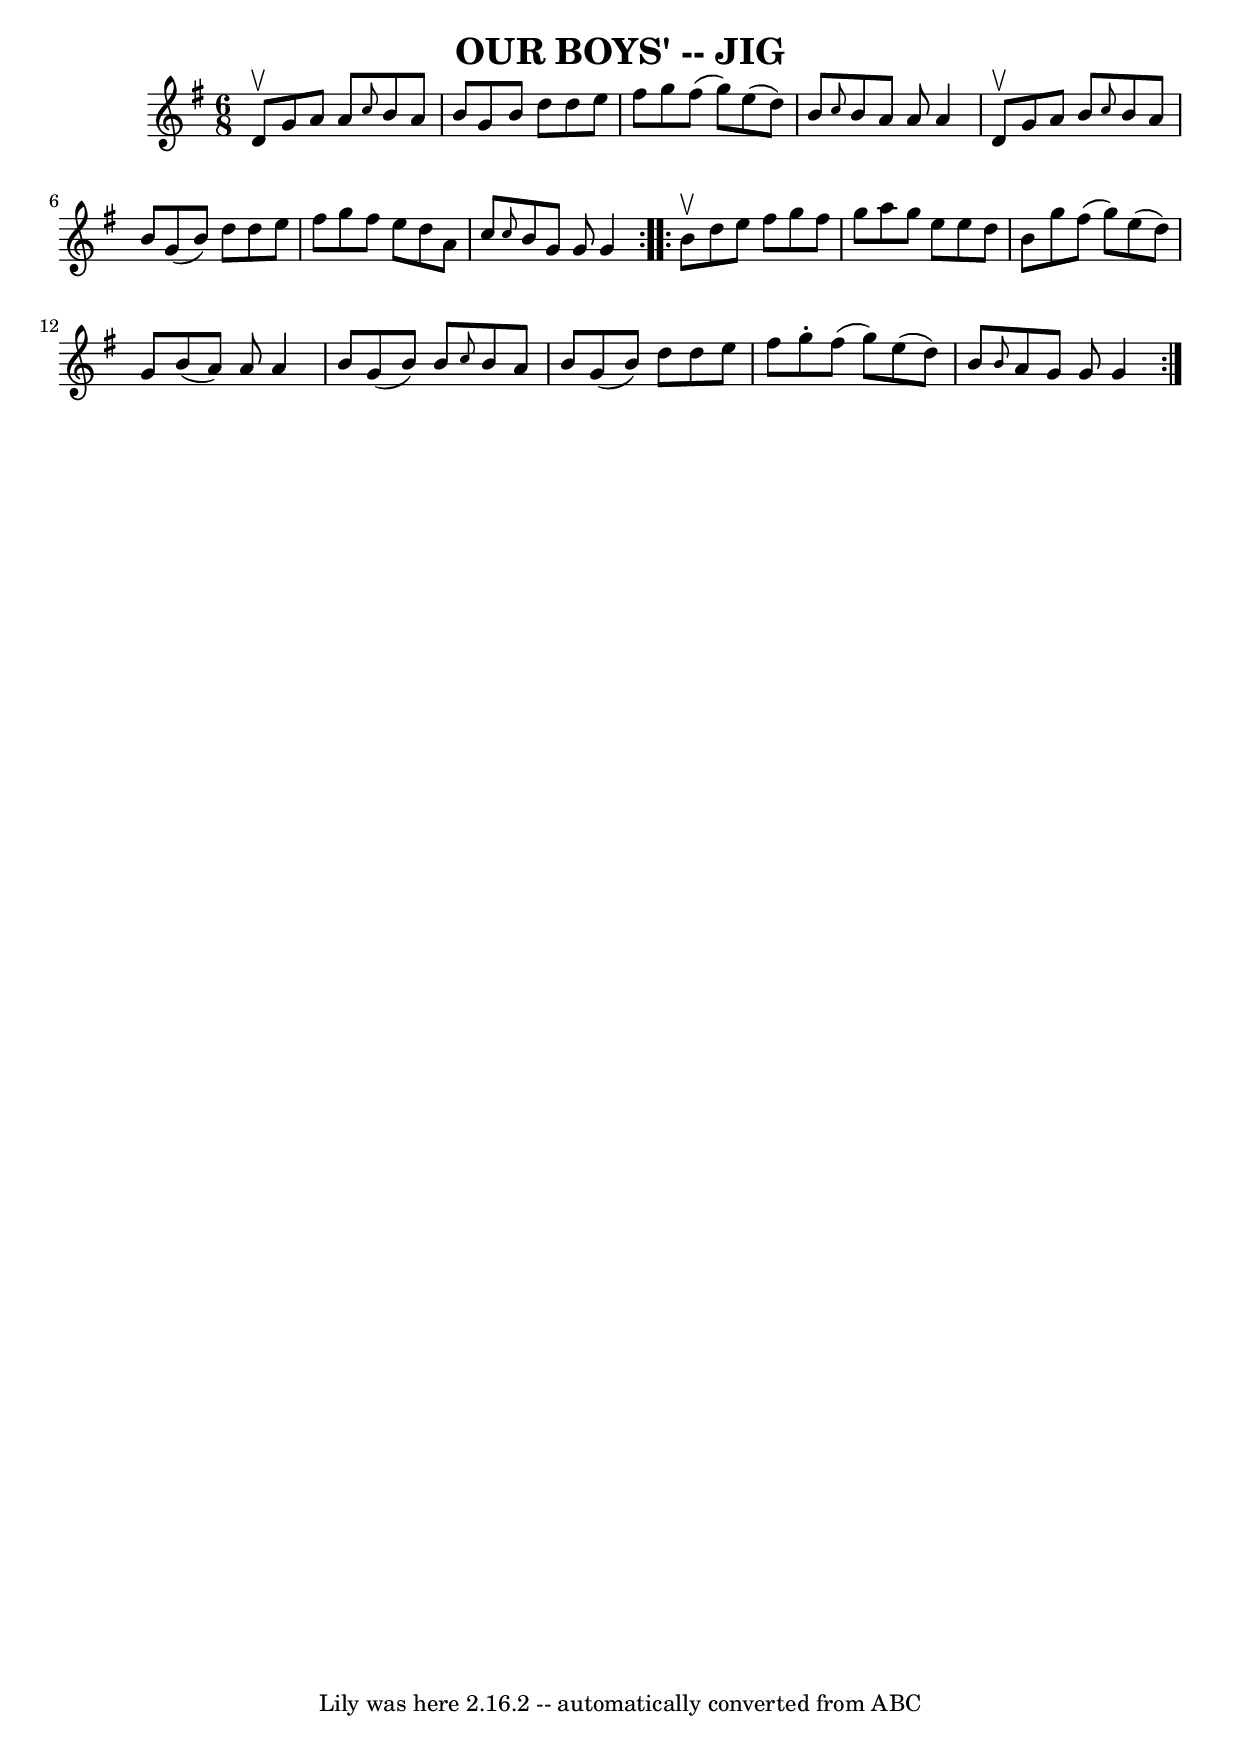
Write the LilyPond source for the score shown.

\version "2.16.2"
\include "Mammoth.ily"
\header {
  %% book = "Ryan's Mammoth Collection of Fiddle Tunes"
 crossRefNumber = "1"
 footnotes = ""
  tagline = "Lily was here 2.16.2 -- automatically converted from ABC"
  title = "OUR BOYS' -- JIG"

}
voicedefault =  {



  \repeat volta 2 {

    \time 6/8 
    \key g \major d'8^\upbow        |
 g'8 a'8 a'8  
    \grace { c''8   	   } b'8 a'8 b'8     |
 g'8 b'8 d''8 d''8 e''8 fs''8     |
 g''8 fs''8 (g''8) e''8 ( d''8) b'8     |
    \grace { c''8  
	   } b'8 a'8 a'8 a'4 d'8^\upbow   |  |
 g'8 a'8 b'8  \grace { c''8  
			} b'8 a'8 b'8     |
 g'8 (b'8) d''8 d''8 e''8 fs''8     |
 g''8 fs''8 e''8 d''8 a'8 c''8    |
    
    \grace { c''8  
	   } b'8 g'8 g'8 g'4    
  }     
  \repeat volta 2 { b'8^\upbow        |
 d''8 e''8 fs''8 g''8 fs''8 g''8     |
 a''8 g''8 e''8 e''8 d''8 b'8    |
 g''8 fs''8 (g''8) e''8 (d''8) g'8     |
 b'8 (a'8) a'8 a'4 b'8    |  |
 g'8 (b'8) b'8  \grace {    
 c''8       } b'8 a'8 b'8     |
 g'8 (b'8) d''8 d''8 e''8 fs''8     |
 g''8-. fs''8 (g''8) e''8 (d''8) b'8     |
    \grace { b'8  
	   } a'8 g'8 g'8 g'4    
  }   

}

\score{
  <<

    \context Staff="default"
    {
      \voicedefault 
      
    }

  >>
  \layout {
    
  }
  \midi {
  }

}
